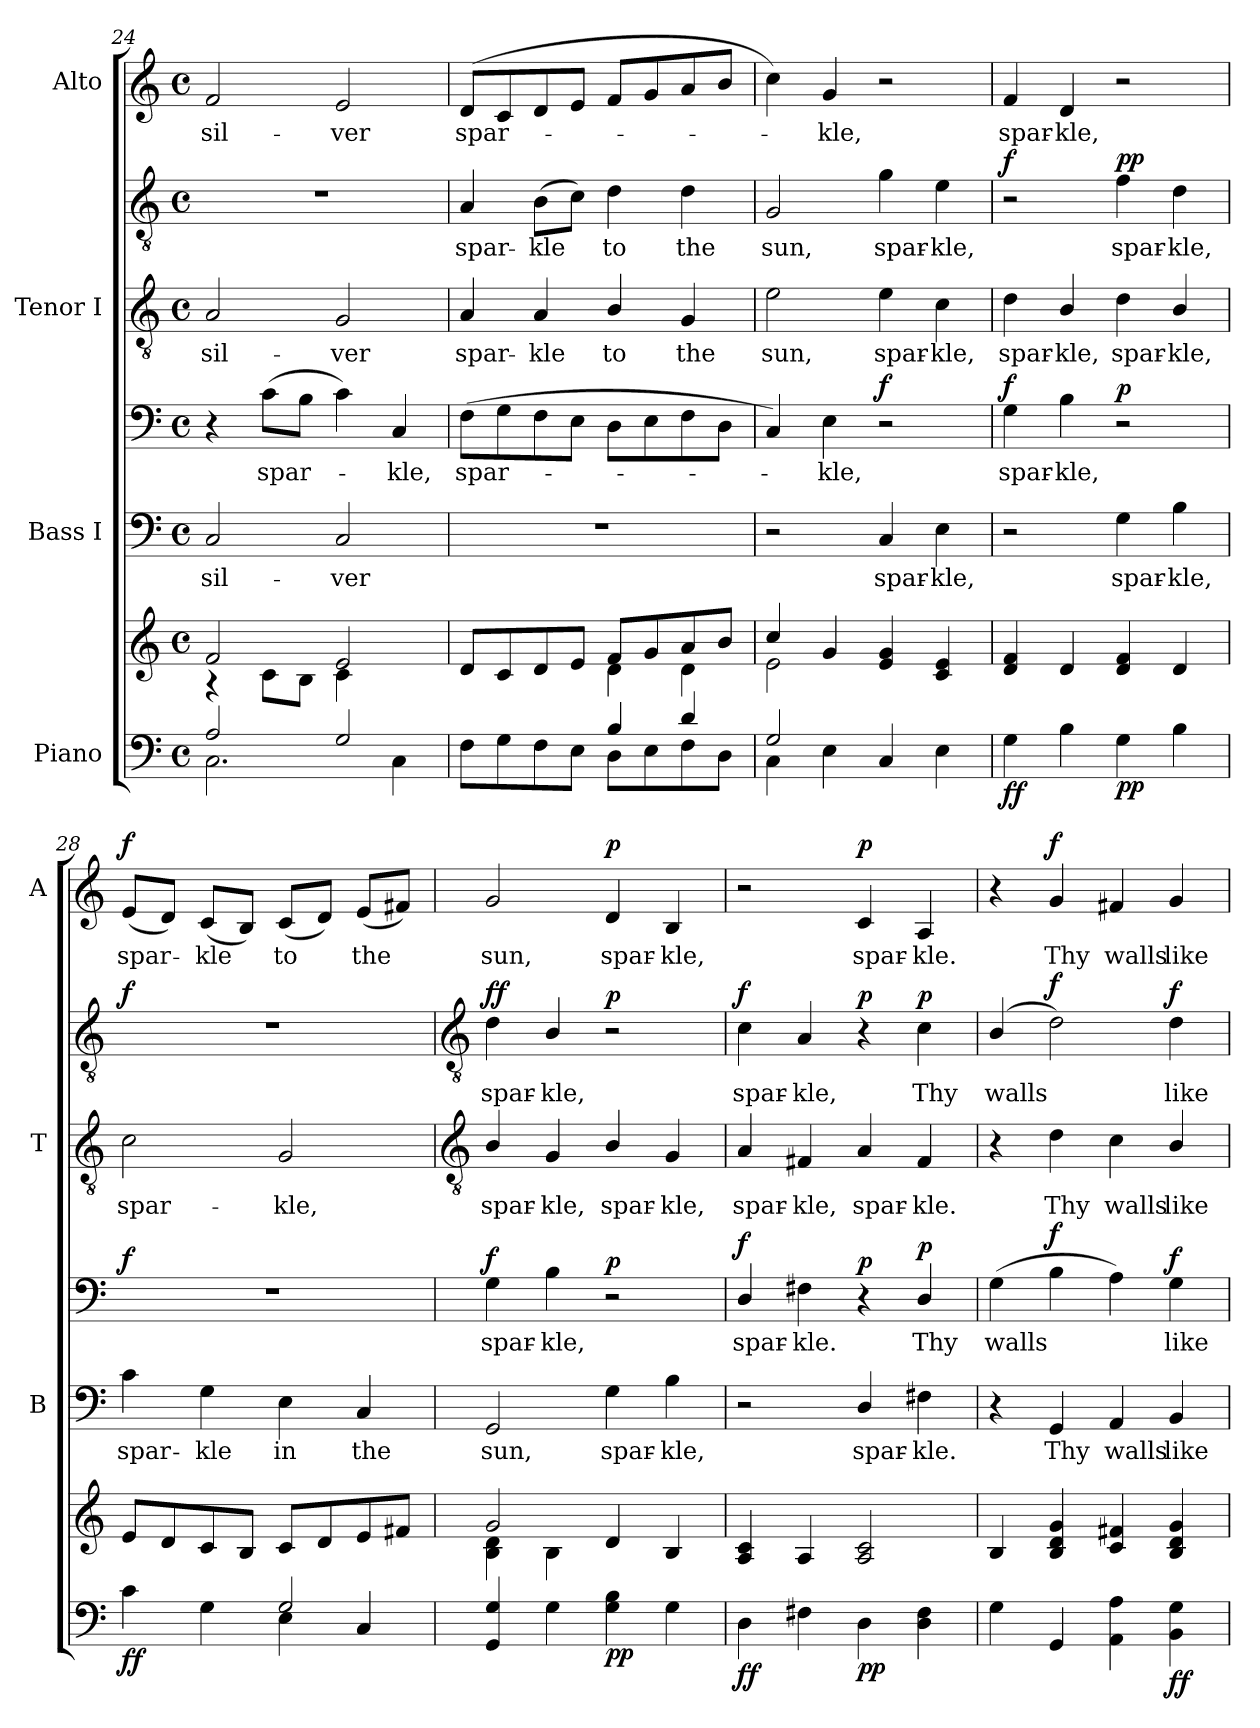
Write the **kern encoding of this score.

**kern	**kern	**dynam	**kern	**text	**kern	**text	**dynam	**kern	**text	**kern	**text	**dynam	**kern	**text	**dynam
*part4	*part4	*part4	*part3	*part3	*part3	*part3	*part3	*part2	*part2	*part2	*part2	*part2	*part1	*part1	*part1
*staff7	*staff6	*staff6/7	*staff5	*staff5	*staff4	*staff4	*staff4/5	*staff3	*staff3	*staff2	*staff2	*staff2/3	*staff1	*staff1	*staff1
*I"Piano	*	*	*I"Bass I	*	*	*	*	*I"Tenor I	*	*	*	*	*I"Alto	*	*
*	*	*	*I'B	*	*	*	*	*I'T	*	*	*	*	*I'A	*	*
!!LO:LB:g=z
*clefF4	*clefG2	*	*clefF4	*	*clefF4	*	*	*clefGv2	*	*clefGv2	*	*	*clefG2	*	*
*k[]	*k[]	*	*k[]	*	*k[]	*	*	*k[]	*	*k[]	*	*	*k[]	*	*
*C:	*C:	*	*C:	*	*C:	*	*	*C:	*	*C:	*	*	*C:	*	*
*M4/4	*M4/4	*	*M4/4	*	*M4/4	*	*	*M4/4	*	*M4/4	*	*	*M4/4	*	*
*met(c)	*met(c)	*	*met(c)	*	*met(c)	*	*	*met(c)	*	*met(c)	*	*	*met(c)	*	*
=24	=24	=24	=24	=24	=24	=24	=24	=24	=24	=24	=24	=24	=24	=24	=24
*^	*^	*	*	*	*	*	*	*	*	*	*	*	*	*	*
!	!	!	!	!	!	!LO:LY:b	!	!	!	!	!LO:LY:b	!	!	!	!	!LO:LY:b	!
2A/	2.C\	2f/	4r	.	2C/	sil-	4r	.	.	2A/	sil-	1r	.	.	2f/	sil-	.
!	!	!	!	!	!	!	!	!LO:LY:b	!	!	!	!	!	!	!	!	!
.	.	.	8c\L	.	.	.	(>8c\L	spar-	.	.	.	.	.	.	.	.	.
.	.	.	8B\J	.	.	.	8B\J	.	.	.	.	.	.	.	.	.	.
!	!	!	!	!	!	!LO:LY:b	!	!	!	!	!LO:LY:b	!	!	!	!	!LO:LY:b	!
2G/	.	2e/	4c\	.	2C/	-ver	4c\)	.	.	2G/	-ver	.	.	.	2e/	-ver	.
!	!	!	!	!	!	!	!	!LO:LY:b	!	!	!	!	!	!	!	!	!
.	4C\	.	4ryy	.	.	.	4C/	kle,	.	.	.	.	.	.	.	.	.
=25	=25	=25	=25	=25	=25	=25	=25	=25	=25	=25	=25	=25	=25	=25	=25	=25	=25
!	!	!	!	!	!	!	!	!LO:LY:b	!	!	!LO:LY:b	!	!LO:LY:b	!	!	!LO:LY:b	!
2ryy	8F\L	8dL	4ryy	.	1r	.	(>8F\L	spar-	.	4A/	spar-	4A/	spar-	.	(<8d/L	spar-	.
.	8G\	8c	.	.	.	.	8G\	.	.	.	.	.	.	.	8c/	.	.
!	!	!	!	!	!	!	!	!	!	!	!LO:LY:b	!	!LO:LY:b	!	!	!	!
.	8F\	8d/	4ryy	.	.	.	8F\	.	.	4A/	-kle	(>8B\L	-kle	.	8d/	.	.
.	8E\J	8e/J	.	.	.	.	8E\J	.	.	.	.	8c\J)	.	.	8e/J	.	.
!	!	!	!	!	!	!	!	!	!	!	!LO:LY:b	!	!LO:LY:b	!	!	!	!
4B/	8D\L	8f/L	4d\	.	.	.	8D\L	.	.	4B/	to	4d\	to	.	8f/L	.	.
.	8E\	8g/	.	.	.	.	8E\	.	.	.	.	.	.	.	8g/	.	.
!	!	!	!	!	!	!	!	!	!	!	!LO:LY:b	!	!LO:LY:b	!	!	!	!
4d/	8F\	8a/	4d\	.	.	.	8F\	.	.	4G/	the	4d\	the	.	8a/	.	.
.	8D\J	8b/J	.	.	.	.	8D\J	.	.	.	.	.	.	.	8b/J	.	.
=26	=26	=26	=26	=26	=26	=26	=26	=26	=26	=26	=26	=26	=26	=26	=26	=26	=26
!	!	!	!	!	!	!	!	!	!	!	!LO:LY:b	!	!LO:LY:b	!	!	!	!
2G/	4C\	4cc/	2e\	.	2r	.	4C/)	.	.	2e\	sun,	2G/	sun,	.	4cc\)	.	.
!	!	!	!	!	!	!	!	!LO:LY:b	!	!	!	!	!	!	!	!LO:LY:b	!
.	4E\	4g/	.	.	.	.	4E\	-kle,	.	.	.	.	.	.	4g/	kle,	.
!	!	!	!	!	!	!LO:LY:b	!	!	!LO:DY:b=2	!	!LO:LY:b	!	!LO:LY:b	!	!	!	!
2ryy	4C/	4e/ 4g/	2ryy	.	4C/	spar-	2r	.	f	4e\	spar-	4g\	spar-	.	2r	.	.
!	!	!	!	!	!	!LO:LY:b	!	!	!	!	!LO:LY:b	!	!LO:LY:b	!	!	!	!
.	4E\	4c/ 4e/	.	.	4E\	-kle,	.	.	.	4c\	-kle,	4e\	-kle,	.	.	.	.
=27	=27	=27	=27	=27	=27	=27	=27	=27	=27	=27	=27	=27	=27	=27	=27	=27	=27
!	!	!	!	!LO:DY:b=2	!	!	!	!LO:LY:b	!	!	!LO:LY:b	!	!	!	!	!LO:LY:b	!
!	!	!	!	!LO:DY:n=1:b	!	!	!	!	!LO:DY:b	!	!	!	!	!LO:DY:b=2	!	!	!
1ryy	4G\	4d/ 4f/	4ryy	f f	2r	.	4G\	spar-	f	4d\	spar-	2r	.	f	4f/	spar-	.
!	!	!	!	!	!	!	!	!LO:LY:b	!	!	!LO:LY:b	!	!	!	!	!LO:LY:b	!
.	4B\	4d/	4ryy	.	.	.	4B\	-kle,	.	4B/	-kle,	.	.	.	4d/	-kle,	.
!	!	!	!	!LO:DY:n=2:b=2	!	!LO:LY:b	!	!	!	!	!LO:LY:b	!	!LO:LY:b	!	!	!	!
!	!	!	!	!LO:DY:n=3:b	!	!	!	!	!LO:DY:b=2	!	!	!	!	!LO:DY:b=2	!	!	!
!	!	!	!	!	!	!	!	!	!	!	!	!	!	!LO:DY:n=1:b	!	!	!
.	4G\	4d/ 4f/	4ryy	p p	4G\	spar-	2r	.	p	4d\	spar-	4f\	spar-	p p	2r	.	.
!	!	!	!	!	!	!LO:LY:b	!	!	!	!	!LO:LY:b	!	!LO:LY:b	!	!	!	!
.	4B\	4d/	4ryy	.	4B\	-kle,	.	.	.	4B/	-kle,	4d\	-kle,	.	.	.	.
=28	=28	=28	=28	=28	=28	=28	=28	=28	=28	=28	=28	=28	=28	=28	=28	=28	=28
!	!	!	!	!LO:DY:b=2	!	!LO:LY:b	!	!	!	!	!LO:LY:b	!	!	!	!	!LO:LY:b	!
!	!	!	!	!LO:DY:n=1:b	!	!	!	!	!LO:DY:b=2	!	!	!	!	!LO:DY:b=2	!	!	!LO:DY:b
2ryy	4c\	8e/L	4ryy	f f	4c\	spar-	1r	.	f	2c\	spar-	1r	.	f	(<8e/L	spar-	f
.	.	8d/	.	.	.	.	.	.	.	.	.	.	.	.	8d/J)	.	.
!	!	!	!	!	!	!LO:LY:b	!	!	!	!	!	!	!	!	!	!LO:LY:b	!
.	4G\	8c/	4ryy	.	4G\	-kle	.	.	.	.	.	.	.	.	(<8c/L	kle	.
.	.	8B/J	.	.	.	.	.	.	.	.	.	.	.	.	8B/J)	.	.
!	!	!	!	!	!	!LO:LY:b	!	!	!	!	!LO:LY:b	!	!	!	!	!LO:LY:b	!
2G/	4E\	8c/L	4ryy	.	4E\	in	.	.	.	2G/	-kle,	.	.	.	(<8c/L	to	.
.	.	8d/	.	.	.	.	.	.	.	.	.	.	.	.	8d/J)	.	.
!	!	!	!	!	!	!LO:LY:b	!	!	!	!	!	!	!	!	!	!LO:LY:b	!
.	4C/	8e/	4ryy	.	4C/	the	.	.	.	.	.	.	.	.	(<8e/L	the	.
.	.	8f#X/J	.	.	.	.	.	.	.	.	.	.	.	.	8f#X/J)	.	.
*v	*v	*	*	*	*	*	*	*	*	*	*	*	*	*	*	*	*
!!LO:LB:g=z
=29	=29	=29	=29	=29	=29	=29	=29	=29	=29	=29	=29	=29	=29	=29	=29	=29
*	*	*	*	*	*	*	*	*	*clefGv2	*	*clefGv2	*	*	*	*	*
!	!	!	!	!	!LO:LY:b	!	!LO:LY:b	!LO:DY:b	!	!LO:LY:b	!	!LO:LY:b	!LO:DY:b=2	!	!LO:LY:b	!
!	!	!	!	!	!	!	!	!	!	!	!	!	!LO:DY:n=1:b	!	!	!
4GG/ 4G/	2g/	4B\ 4d\	.	2GG/	sun,	4G\	spar-	f	4B/	spar-	4d\	spar-	f f	2g/	sun,	.
!	!	!	!	!	!	!	!LO:LY:b	!	!	!LO:LY:b	!	!LO:LY:b	!	!	!	!
4G\	.	4B\	.	.	.	4B\	-kle,	.	4G/	-kle,	4B/	-kle,	.	.	.	.
!	!	!	!LO:DY:b=2	!	!LO:LY:b	!	!	!	!	!LO:LY:b	!	!	!	!	!LO:LY:b	!
!	!	!	!LO:DY:n=1:b	!	!	!	!	!LO:DY:b=2	!	!	!	!	!LO:DY:n=2:b=2	!	!	!LO:DY:b
4G\ 4B\	4d/	4ryy	p p	4G\	spar-	2r	.	p	4B/	spar-	2r	.	p	4d/	spar-	p
!	!	!	!	!	!LO:LY:b	!	!	!	!	!LO:LY:b	!	!	!	!	!LO:LY:b	!
4G\	4B/	4ryy	.	4B\	-kle,	.	.	.	4G/	-kle,	.	.	.	4B/	-kle,	.
=30	=30	=30	=30	=30	=30	=30	=30	=30	=30	=30	=30	=30	=30	=30	=30	=30
!	!	!	!LO:DY:b=2	!	!	!	!LO:LY:b	!	!	!LO:LY:b	!	!LO:LY:b	!	!	!	!
!	!	!	!LO:DY:n=1:b	!	!	!	!	!LO:DY:b	!	!	!	!	!LO:DY:b	!	!	!
4D\	4A/ 4c/	1ryy	f f	2r	.	4D/	spar-	f	4A/	spar-	4c\	spar-	f	2r	.	.
!	!	!	!	!	!	!	!LO:LY:b	!	!	!LO:LY:b	!	!LO:LY:b	!	!	!	!
4F#X\	4A/	.	.	.	.	4F#X\	-kle.	.	4F#X/	-kle,	4A/	-kle,	.	.	.	.
!	!	!	!LO:DY:n=2:b=2	!	!LO:LY:b	!	!	!	!	!LO:LY:b	!	!	!	!	!LO:LY:b	!
!	!	!	!LO:DY:n=3:b	!	!	!	!	!LO:DY:b=2	!	!	!	!	!LO:DY:b=2	!	!	!LO:DY:b
4D\	2A/ 2c/	.	p p	4D/	spar-	4r	.	p	4A/	spar-	4r	.	p	4c/	spar-	p
!	!	!	!	!	!LO:LY:b	!	!LO:LY:b	!LO:DY:b	!	!LO:LY:b	!	!LO:LY:b	!LO:DY:b	!	!LO:LY:b	!
4D\ 4F#\	.	.	.	4F#X\	-kle.	4D/	Thy	p	4F#/	-kle.	4c\	Thy	p	4A/	-kle.	.
=31	=31	=31	=31	=31	=31	=31	=31	=31	=31	=31	=31	=31	=31	=31	=31	=31
!	!	!	!	!	!	!	!LO:LY:b	!	!	!	!	!LO:LY:b	!	!	!	!
4G\	4B/	1ryy	.	4r	.	(>4G\	walls	.	4r	.	(<4B/	walls	.	4r	.	.
!	!	!	!	!	!LO:LY:b	!	!	!LO:DY:b=2	!	!LO:LY:b	!	!	!LO:DY:b=2	!	!LO:LY:b	!LO:DY:b
4GG/	4B/ 4d/ 4g/	.	.	4GG/	Thy	4B\	.	f	4d\	Thy	2d\)	.	f	4g/	Thy	f
!	!	!	!	!	!LO:LY:b	!	!	!	!	!LO:LY:b	!	!	!	!	!LO:LY:b	!
4AA\ 4A\	4c/ 4f#X/	.	.	4AA/	walls	4A\)	.	.	4c\	walls	.	.	.	4f#X/	walls	.
!	!	!	!LO:DY:b=2	!	!LO:LY:b	!	!LO:LY:b	!	!	!LO:LY:b	!	!LO:LY:b	!	!	!LO:LY:b	!
!	!	!	!LO:DY:n=1:b	!	!	!	!	!LO:DY:b	!	!	!	!	!LO:DY:b	!	!	!
4BB\ 4G\	4B/ 4d/ 4g/	.	f f	4BB/	like	4G\	like	f	4B/	like	4d\	like	f	4g/	like	.
*	*v	*v	*	*	*	*	*	*	*	*	*	*	*	*	*	*
=	=	=	=	=	=	=	=	=	=	=	=	=	=	=	=
*-	*-	*-	*-	*-	*-	*-	*-	*-	*-	*-	*-	*-	*-	*-	*-
